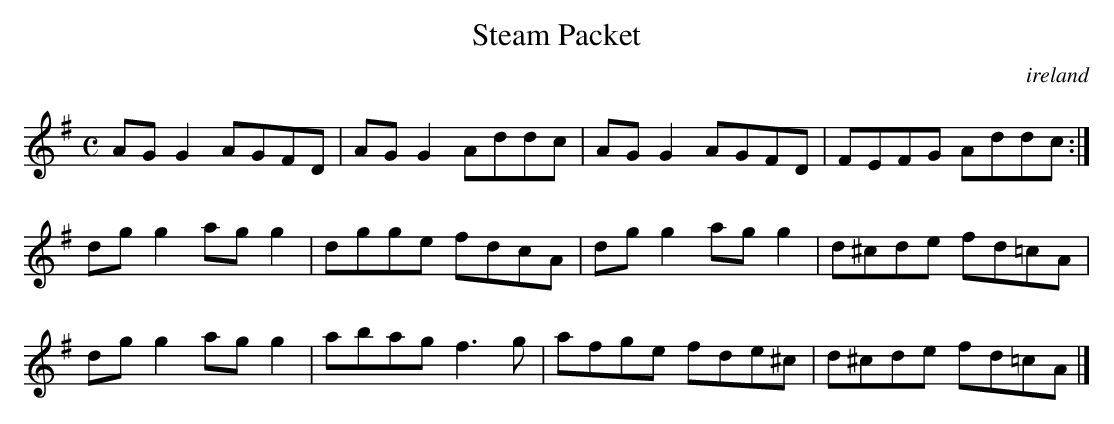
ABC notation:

X:1
T:Steam Packet
O:ireland
M:C
L:1/8
K:G Major
AGG2 AGFD|AGG2 Addc|AGG2 AGFD|FEFG Addc:|!
dgg2 agg2|dgge fdcA|dgg2 agg2|d^cde fd=cA|!
dgg2 agg2|abag f3g|afge fde^c|d^cde fd=cA|]!
